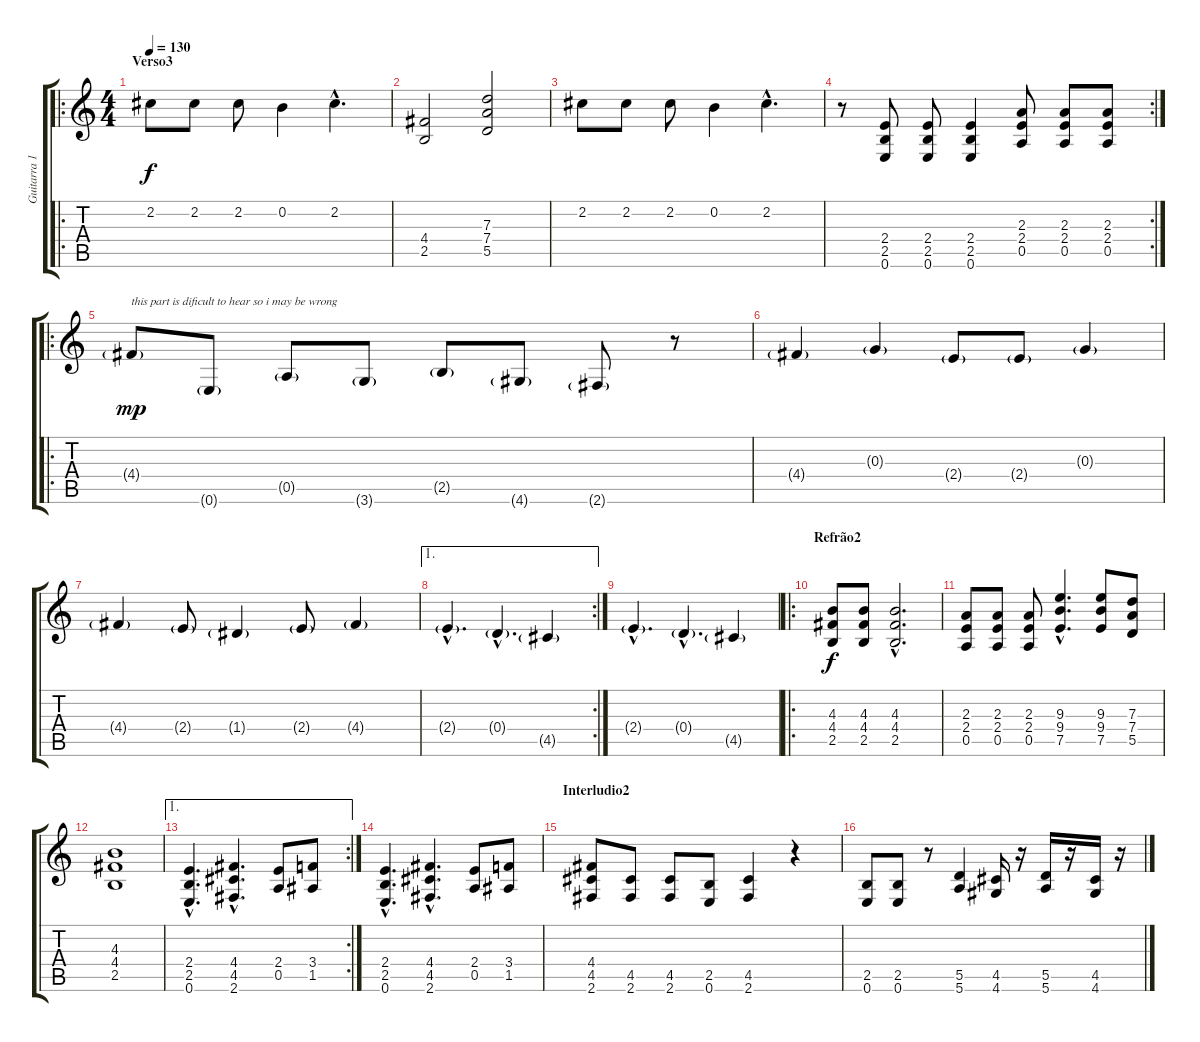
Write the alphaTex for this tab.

\track ("Guitarra 1" "Guitarra 1") {instrument distortionguitar}
\staff {score tabs}
\tuning (E4 B3 G3 D3 A2 E2) {hide}
\ro
\ts (4 4)
\section ("" "Verso3")
\tempo 130
\clef g2
\ks c
2.2.8{dy f volume 13 instrument distortionguitar} 2.2.8 2.2.8 0.2.4 2.2{hac}.4{d} |
(4.4 2.5).2 (7.3 7.4 5.5).2 |
2.2.8 2.2.8 2.2.8 0.2.4 2.2{hac}.4{d} |
\rc 2
r.8 (2.4 2.5 0.6).8 (2.4 2.5 0.6).8 (2.4 2.5 0.6).4 (2.3 2.4 0.5).8 (2.3 2.4 0.5).8 (2.3 2.4 0.5).8 |
\ro
4.4{g}.8{txt "this part is dificult to hear so i may be wrong" dy mp volume 6 instrument electricguitarclean} 0.6{g}.8 0.5{g}.8 3.6{g}.8 2.5{g}.8 4.6{g}.8 2.6{g}.8 r.8 |
4.4{g}.4 0.3{g}.4 2.4{g}.8 2.4{g}.8 0.3{g}.4 |
4.4{g}.4 2.4{g}.8 1.4{g}.4 2.4{g}.8 4.4{g}.4 |
\ae 1
\rc 2
2.4{g hac}.4{d} 0.4{g hac}.4{d} 4.5{g}.4 |
2.4{g hac}.4{d} 0.4{g hac}.4{d} 4.5{g}.4 |
\ro
\section ("" "Refrão2")
(4.3 4.4 2.5).8{dy f} (4.3 4.4 2.5).8 (4.3{hac} 4.4{hac} 2.5{hac}).2{d} |
(2.3 2.4 0.5).8 (2.3 2.4 0.5).8 (2.3 2.4 0.5).8 (9.3{hac} 9.4{hac} 7.5{hac}).4{d} (9.3 9.4 7.5).8 (7.3 7.4 5.5).8 |
(4.3 4.4 2.5).1 |
\ae 1
\rc 2
(2.4{hac} 2.5{hac} 0.6{hac}).4{d} (4.4{hac} 4.5{hac} 2.6{hac}).4{d} (2.4 0.5).8 (3.4 1.5).8 |
(2.4{hac} 2.5{hac} 0.6{hac}).4{d} (4.4{hac} 4.5{hac} 2.6{hac}).4{d} (2.4 0.5).8 (3.4 1.5).8 |
\section ("" "Interludio2")
(4.4 4.5 2.6).8 (4.5 2.6).8 (4.5 2.6).8 (2.5 0.6).8 (4.5 2.6).4 r.4 |
(2.5 0.6).8 (2.5 0.6).8 r.8 (5.5 5.6).4 (4.5 4.6).16 r.16 (5.5 5.6).16 r.16 (4.5 4.6).16 r.16
